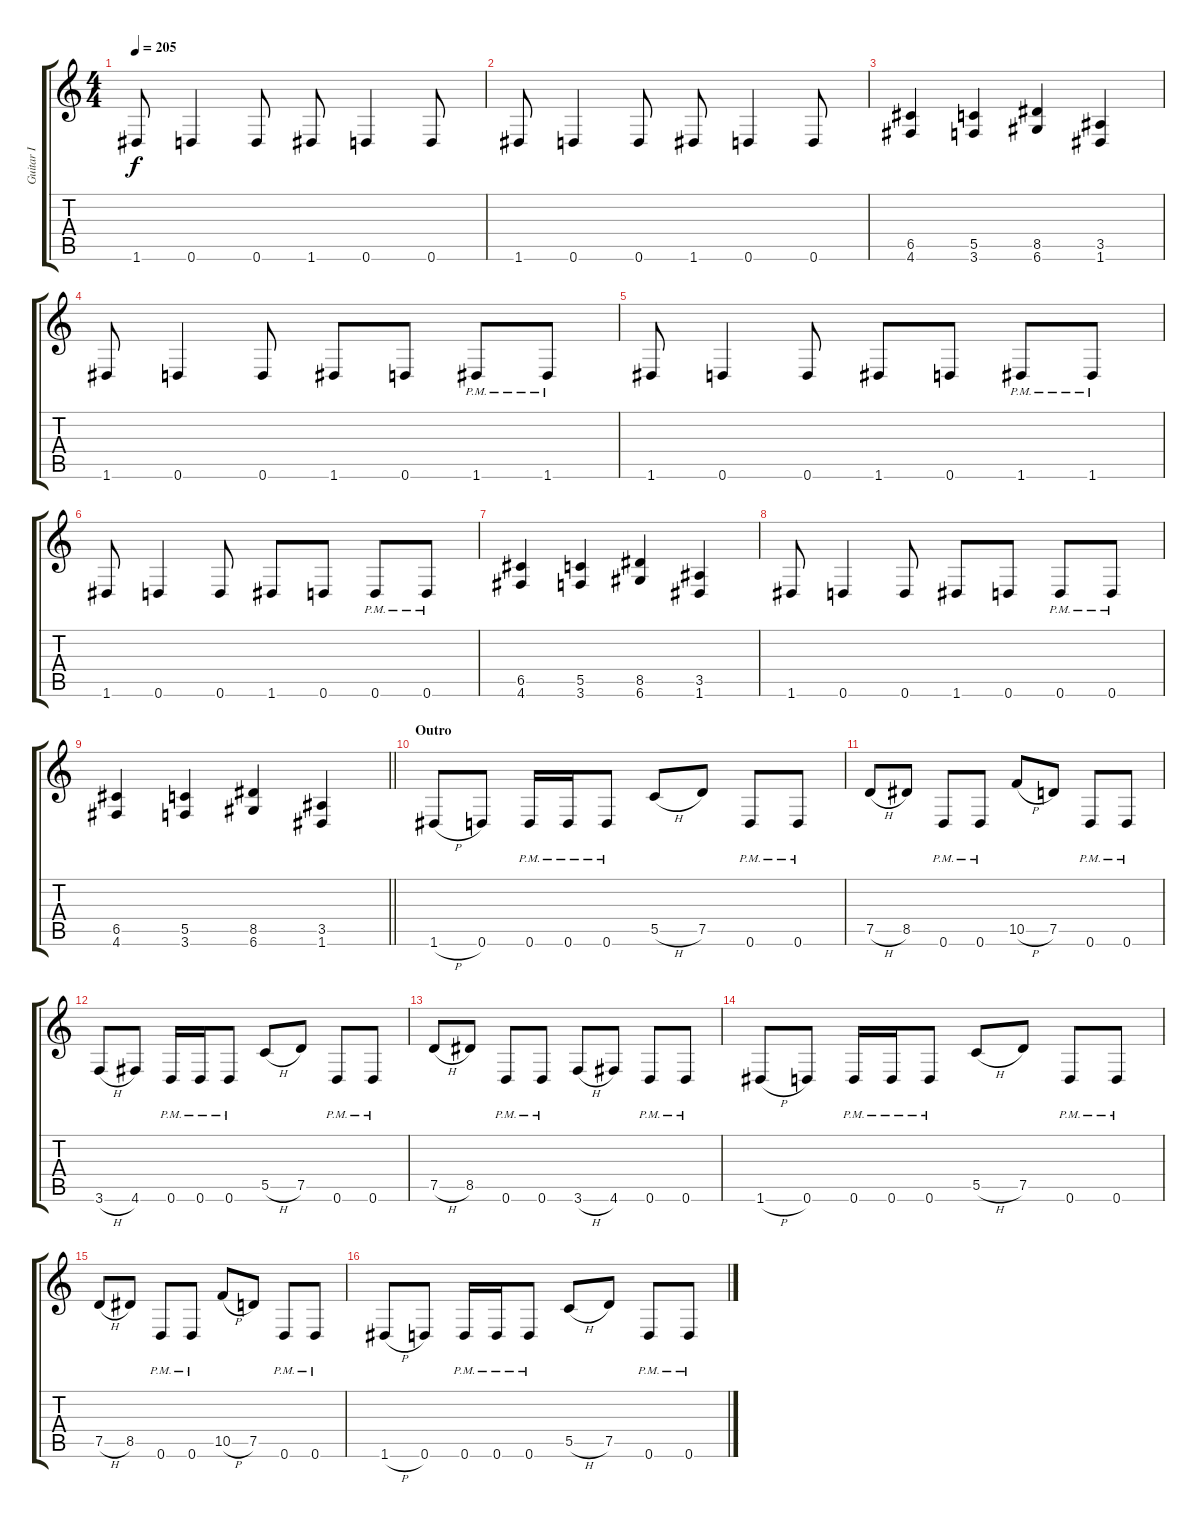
\track ("Guitar I" "Guitar I") {instrument distortionguitar}
\staff {score tabs}
\tuning (D4 A3 F3 C3 G2 D2) {hide}
\ts (4 4)
\tempo 205
\clef g2
\ks c
1.6.8{dy f} 0.6.4 0.6.8 1.6.8 0.6.4 0.6.8 |
1.6.8 0.6.4 0.6.8 1.6.8 0.6.4 0.6.8 |
(6.5 4.6).4 (5.5 3.6).4 (8.5 6.6).4 (3.5 1.6).4 |
1.6.8 0.6.4 0.6.8 1.6.8 0.6.8 1.6{pm}.8 1.6{pm}.8 |
1.6.8 0.6.4 0.6.8 1.6.8 0.6.8 1.6{pm}.8 1.6{pm}.8 |
1.6.8 0.6.4 0.6.8 1.6.8 0.6.8 0.6{pm}.8 0.6{pm}.8 |
(6.5 4.6).4 (5.5 3.6).4 (8.5 6.6).4 (3.5 1.6).4 |
1.6.8 0.6.4 0.6.8 1.6.8 0.6.8 0.6{pm}.8 0.6{pm}.8 |
\barLineRight lightlight
(6.5 4.6).4 (5.5 3.6).4 (8.5 6.6).4 (3.5 1.6).4 |
\section ("" "Outro")
1.6{h}.8 0.6.8 0.6{pm}.16 0.6{pm}.16 0.6{pm}.8 5.5{h}.8 7.5.8 0.6{pm}.8 0.6{pm}.8 |
7.5{h}.8 8.5.8 0.6{pm}.8 0.6{pm}.8 10.5{h}.8 7.5.8 0.6{pm}.8 0.6{pm}.8 |
3.6{h}.8 4.6.8 0.6{pm}.16 0.6{pm}.16 0.6{pm}.8 5.5{h}.8 7.5.8 0.6{pm}.8 0.6{pm}.8 |
7.5{h}.8 8.5.8 0.6{pm}.8 0.6{pm}.8 3.6{h}.8 4.6.8 0.6{pm}.8 0.6{pm}.8 |
1.6{h}.8 0.6.8 0.6{pm}.16 0.6{pm}.16 0.6{pm}.8 5.5{h}.8 7.5.8 0.6{pm}.8 0.6{pm}.8 |
7.5{h}.8 8.5.8 0.6{pm}.8 0.6{pm}.8 10.5{h}.8 7.5.8 0.6{pm}.8 0.6{pm}.8 |
1.6{h}.8 0.6.8 0.6{pm}.16 0.6{pm}.16 0.6{pm}.8 5.5{h}.8 7.5.8 0.6{pm}.8 0.6{pm}.8
